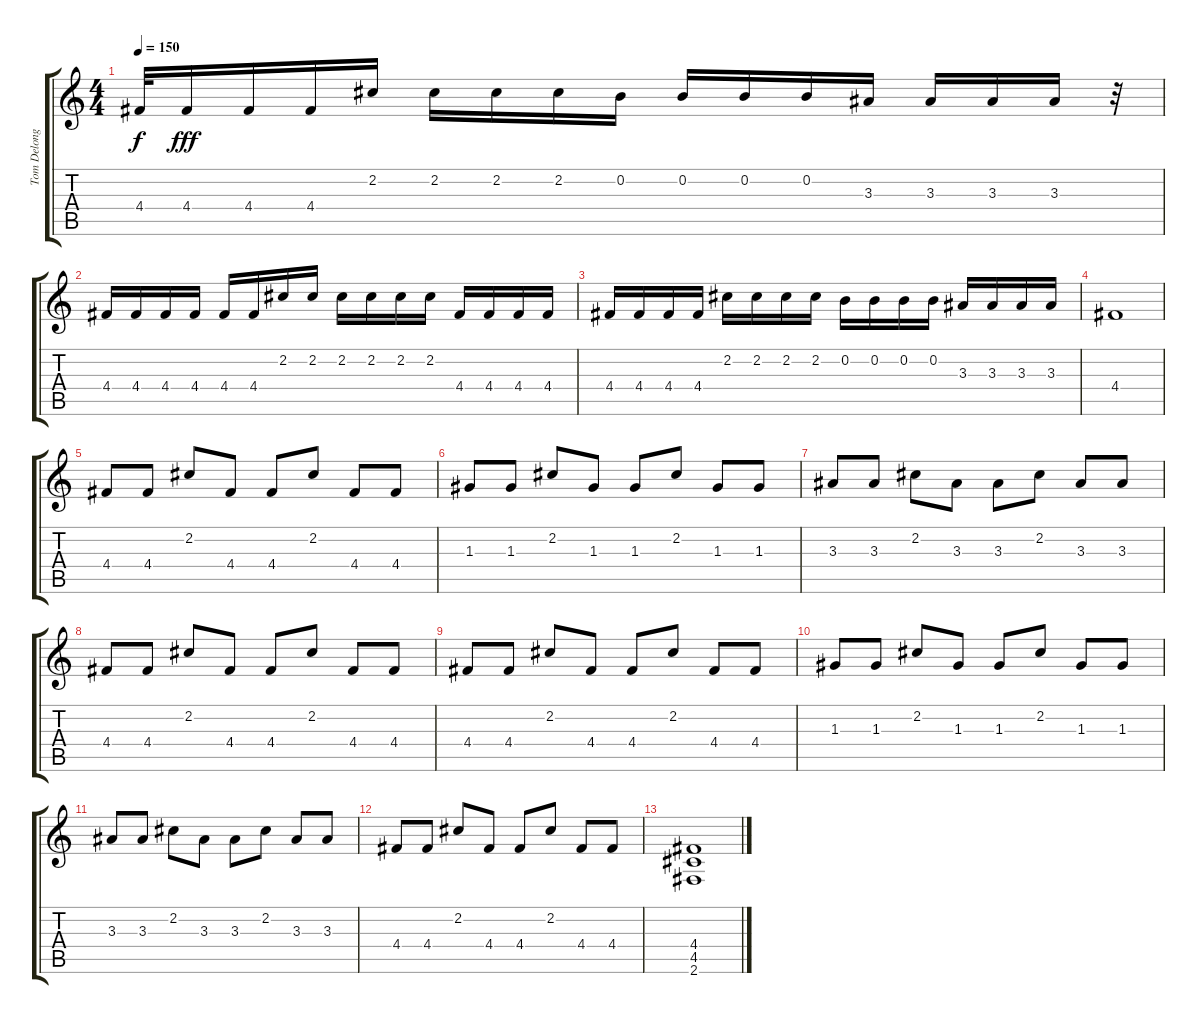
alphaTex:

\track ("Tom Delonge" "Tom Delong") {instrument distortionguitar}
\staff {score tabs}
\tuning (E4 B3 G3 D3 A2 E2) {hide}
\ts (4 4)
\tempo 150
\clef g2
\ks c
4.4{t}.32{dy f} 4.4.16{dy fff} 4.4.16 4.4.16 2.2.16 2.2.16 2.2.16 2.2.16 0.2.16 0.2.16 0.2.16 0.2.16 3.3.16 3.3.16 3.3.16 3.3.16 r.32 |
4.4.16 4.4.16 4.4.16 4.4.16 4.4.16 4.4.16 2.2.16 2.2.16 2.2.16 2.2.16 2.2.16 2.2.16 4.4.16 4.4.16 4.4.16 4.4.16 |
4.4.16 4.4.16 4.4.16 4.4.16 2.2.16 2.2.16 2.2.16 2.2.16 0.2.16 0.2.16 0.2.16 0.2.16 3.3.16 3.3.16 3.3.16 3.3.16 |
4.4.1 |
4.4.8 4.4.8 2.2.8 4.4.8 4.4.8 2.2.8 4.4.8 4.4.8 |
1.3.8 1.3.8 2.2.8 1.3.8 1.3.8 2.2.8 1.3.8 1.3.8 |
3.3.8 3.3.8 2.2.8 3.3.8 3.3.8 2.2.8 3.3.8 3.3.8 |
4.4.8 4.4.8 2.2.8 4.4.8 4.4.8 2.2.8 4.4.8 4.4.8 |
4.4.8 4.4.8 2.2.8 4.4.8 4.4.8 2.2.8 4.4.8 4.4.8 |
1.3.8 1.3.8 2.2.8 1.3.8 1.3.8 2.2.8 1.3.8 1.3.8 |
3.3.8 3.3.8 2.2.8 3.3.8 3.3.8 2.2.8 3.3.8 3.3.8 |
4.4.8 4.4.8 2.2.8 4.4.8 4.4.8 2.2.8 4.4.8 4.4.8 |
(4.4 4.5 2.6).1
